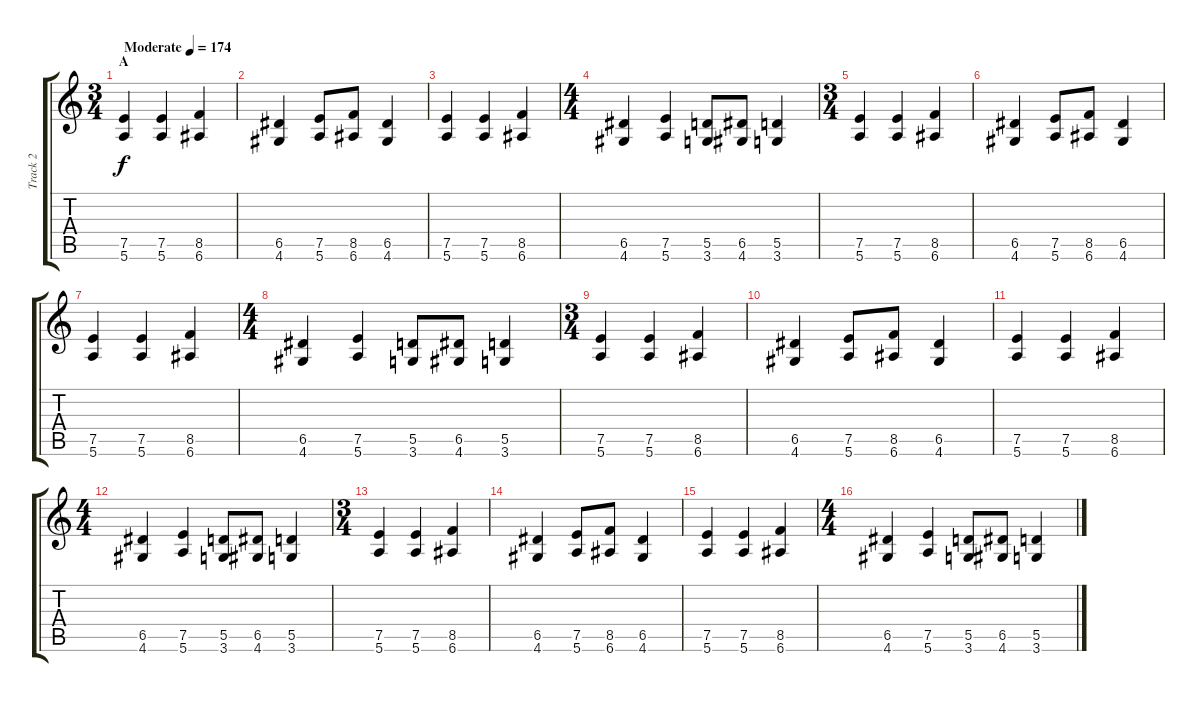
\track ("Track 2" "Track 2") {instrument distortionguitar}
\staff {score tabs}
\tuning (E4 B3 G3 D3 A2 E2) {hide}
\ts (3 4)
\section ("" "A")
\tempo (174 "Moderate")
\clef g2
\ks c
(7.5 5.6).4{dy f instrument distortionguitar} (7.5 5.6).4 (8.5 6.6).4 |
(6.5 4.6).4 (7.5 5.6).8 (8.5 6.6).8 (6.5 4.6).4 |
(7.5 5.6).4 (7.5 5.6).4 (8.5 6.6).4 |
\ts (4 4)
(6.5 4.6).4 (7.5 5.6).4 (5.5 3.6).8 (6.5 4.6).8 (5.5 3.6).4 |
\ts (3 4)
(7.5 5.6).4 (7.5 5.6).4 (8.5 6.6).4 |
(6.5 4.6).4 (7.5 5.6).8 (8.5 6.6).8 (6.5 4.6).4 |
(7.5 5.6).4 (7.5 5.6).4 (8.5 6.6).4 |
\ts (4 4)
(6.5 4.6).4 (7.5 5.6).4 (5.5 3.6).8 (6.5 4.6).8 (5.5 3.6).4 |
\ts (3 4)
(7.5 5.6).4 (7.5 5.6).4 (8.5 6.6).4 |
(6.5 4.6).4 (7.5 5.6).8 (8.5 6.6).8 (6.5 4.6).4 |
(7.5 5.6).4 (7.5 5.6).4 (8.5 6.6).4 |
\ts (4 4)
(6.5 4.6).4 (7.5 5.6).4 (5.5 3.6).8 (6.5 4.6).8 (5.5 3.6).4 |
\ts (3 4)
(7.5 5.6).4 (7.5 5.6).4 (8.5 6.6).4 |
(6.5 4.6).4 (7.5 5.6).8 (8.5 6.6).8 (6.5 4.6).4 |
(7.5 5.6).4 (7.5 5.6).4 (8.5 6.6).4 |
\ts (4 4)
(6.5 4.6).4 (7.5 5.6).4 (5.5 3.6).8 (6.5 4.6).8 (5.5 3.6).4
